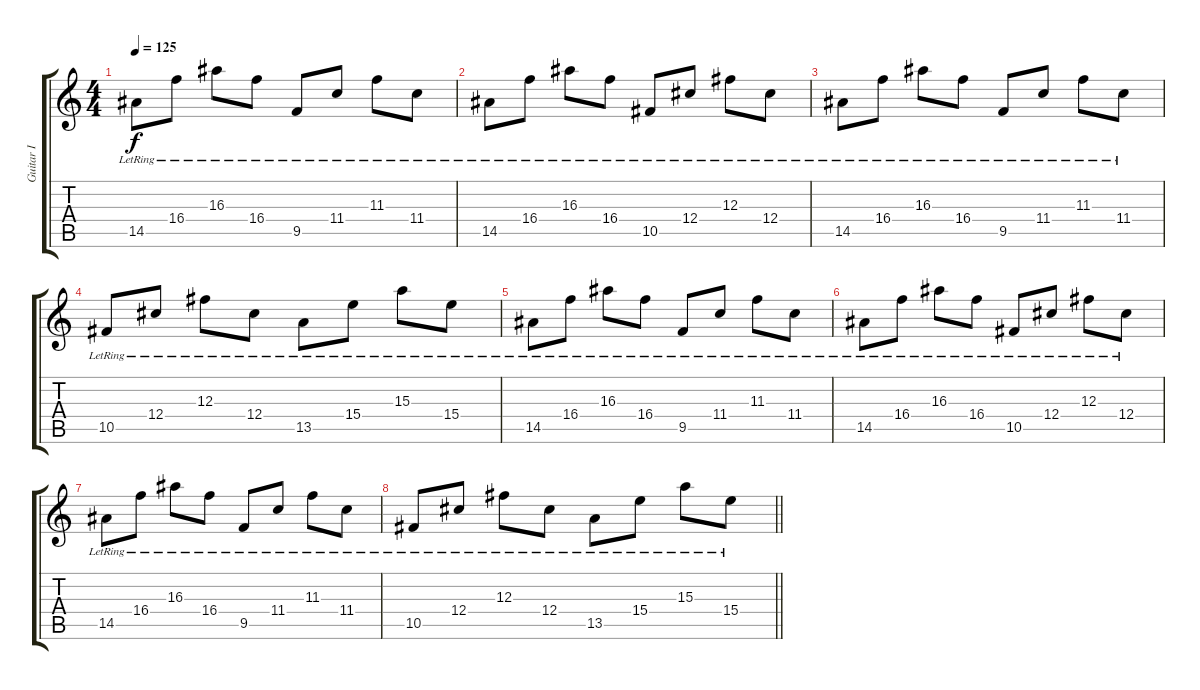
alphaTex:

\track ("Guitar I" "Guitar I") {instrument distortionguitar}
\staff {score tabs}
\tuning (Eb4 Bb3 Gb3 Db3 Ab2 Eb2) {hide}
\ts (4 4)
\tempo 125
\clef g2
\ks c
14.5{lr}.8{dy f volume 11} 16.4{lr}.8 16.3{lr}.8 16.4{lr}.8 9.5{lr}.8 11.4{lr}.8 11.3{lr}.8 11.4{lr}.8 |
14.5{lr}.8 16.4{lr}.8 16.3{lr}.8 16.4{lr}.8 10.5{lr}.8 12.4{lr}.8 12.3{lr}.8 12.4{lr}.8 |
14.5{lr}.8 16.4{lr}.8 16.3{lr}.8 16.4{lr}.8 9.5{lr}.8 11.4{lr}.8 11.3{lr}.8 11.4{lr}.8 |
10.5{lr}.8 12.4{lr}.8 12.3{lr}.8 12.4{lr}.8 13.5{lr}.8 15.4{lr}.8 15.3{lr}.8 15.4{lr}.8 |
14.5{lr}.8 16.4{lr}.8 16.3{lr}.8 16.4{lr}.8 9.5{lr}.8 11.4{lr}.8 11.3{lr}.8 11.4{lr}.8 |
14.5{lr}.8 16.4{lr}.8 16.3{lr}.8 16.4{lr}.8 10.5{lr}.8 12.4{lr}.8 12.3{lr}.8 12.4{lr}.8 |
14.5{lr}.8 16.4{lr}.8 16.3{lr}.8 16.4{lr}.8 9.5{lr}.8 11.4{lr}.8 11.3{lr}.8 11.4{lr}.8 |
\barLineRight lightlight
10.5{lr}.8 12.4{lr}.8 12.3{lr}.8 12.4{lr}.8 13.5{lr}.8 15.4{lr}.8 15.3{lr}.8 15.4{lr}.8
